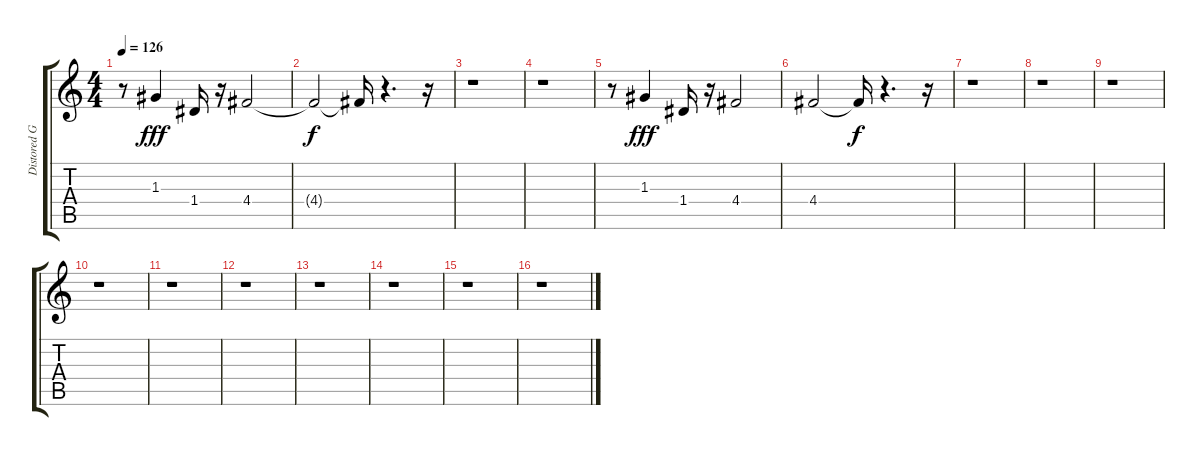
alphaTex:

\track ("Distored Guitars" "Distored G") {instrument distortionguitar}
\staff {score tabs}
\tuning (E4 B3 G3 D3 A2 E2) {hide}
\ts (4 4)
\tempo 126
\clef g2
\ks c
r.8{dy f} 1.3.4{dy fff} 1.4.16 r.16 4.4.2 |
4.4{t}.2{dy f} 4.4{t}.16 r.4{d} r.16 |
r.1 |
r.1 |
r.8 1.3.4{dy fff} 1.4.16 r.16 4.4.2 |
4.4.2 4.4{t}.16{dy f} r.4{d} r.16 |
r.1 |
r.1 |
r.1 |
r.1 |
r.1 |
r.1 |
r.1 |
r.1 |
r.1 |
r.1
